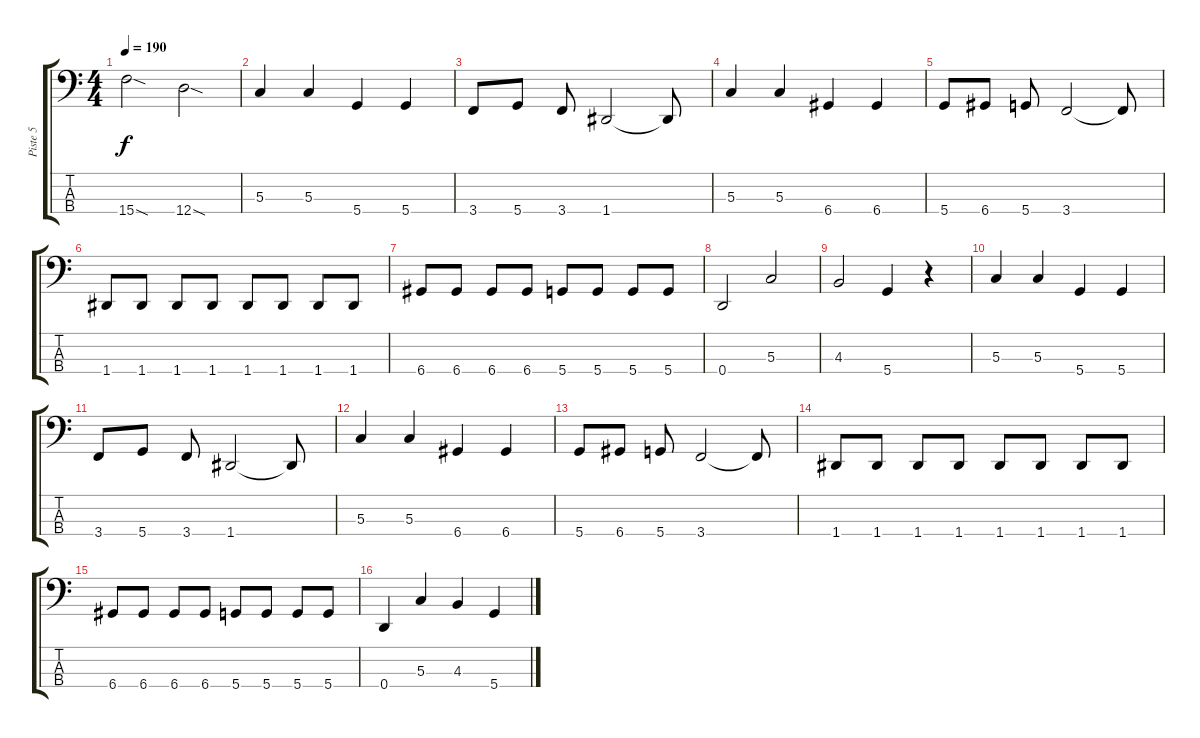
\track ("Piste 5" "Piste 5") {instrument electricbasspick}
\staff {score tabs}
\tuning (F2 C2 G1 D1) {hide}
\ts (4 4)
\tempo 190
\clef f4
\ks c
15.4{sod}.2{dy f} 12.4{sod}.2 |
5.3.4 5.3.4 5.4.4 5.4.4 |
3.4.8 5.4.8 3.4.8 1.4.2 1.4{t}.8 |
5.3.4 5.3.4 6.4.4 6.4.4 |
5.4.8 6.4.8 5.4.8 3.4.2 3.4{t}.8 |
1.4.8 1.4.8 1.4.8 1.4.8 1.4.8 1.4.8 1.4.8 1.4.8 |
6.4.8 6.4.8 6.4.8 6.4.8 5.4.8 5.4.8 5.4.8 5.4.8 |
0.4.2 5.3.2 |
4.3.2 5.4.4 r.4 |
5.3.4 5.3.4 5.4.4 5.4.4 |
3.4.8 5.4.8 3.4.8 1.4.2 1.4{t}.8 |
5.3.4 5.3.4 6.4.4 6.4.4 |
5.4.8 6.4.8 5.4.8 3.4.2 3.4{t}.8 |
1.4.8 1.4.8 1.4.8 1.4.8 1.4.8 1.4.8 1.4.8 1.4.8 |
6.4.8 6.4.8 6.4.8 6.4.8 5.4.8 5.4.8 5.4.8 5.4.8 |
0.4.4 5.3.4 4.3.4 5.4.4
